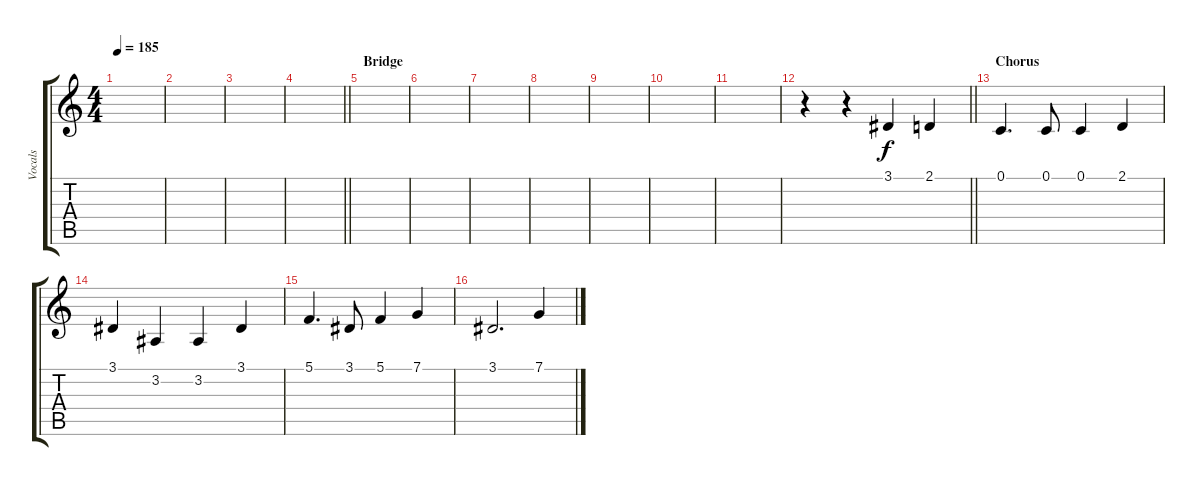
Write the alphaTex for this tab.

\track ("Vocals" "Vocals") {instrument lead6voice}
\staff {score tabs}
\tuning (C4 G3 Eb3 Bb2 F2 C2) {hide}
\ts (4 4)
\tempo 185
\clef g2
\ks c
|
|
|
\barLineRight lightlight
|
\section ("" "Bridge")
|
|
|
|
|
|
|
\barLineRight lightlight
r.4 r.4 3.1.4 2.1.4 |
\section ("" "Chorus")
0.1.4{d} 0.1.8 0.1.4 2.1.4 |
3.1.4 3.2.4 3.2.4 3.1.4 |
5.1.4{d} 3.1.8 5.1.4 7.1.4 |
3.1.2{d} 7.1.4
